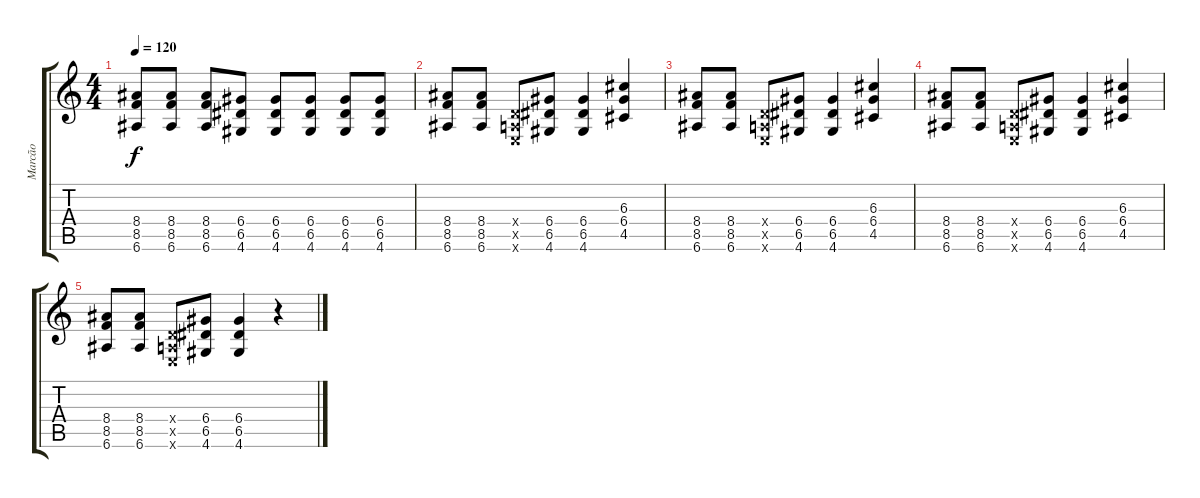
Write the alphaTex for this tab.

\track ("Marcão" "Marcão") {instrument overdrivenguitar}
\staff {score tabs}
\tuning (E4 B3 G3 D3 A2 E2) {hide}
\ts (4 4)
\tempo 120
\clef g2
\ks c
(8.4 8.5 6.6).8{dy f} (8.4 8.5 6.6).8 (8.4 8.5 6.6).8 (6.4 6.5 4.6).8 (6.4 6.5 4.6).8 (6.4 6.5 4.6).8 (6.4 6.5 4.6).8 (6.4 6.5 4.6).8 |
(8.4 8.5 6.6).8 (8.4 8.5 6.6).8 (0.4{x} 0.5{x} 0.6{x}).8 (6.4 6.5 4.6).8 (6.4 6.5 4.6).4 (6.3 6.4 4.5).4 |
(8.4 8.5 6.6).8 (8.4 8.5 6.6).8 (0.4{x} 0.5{x} 0.6{x}).8 (6.4 6.5 4.6).8 (6.4 6.5 4.6).4 (6.3 6.4 4.5).4 |
(8.4 8.5 6.6).8 (8.4 8.5 6.6).8 (0.4{x} 0.5{x} 0.6{x}).8 (6.4 6.5 4.6).8 (6.4 6.5 4.6).4 (6.3 6.4 4.5).4 |
(8.4 8.5 6.6).8 (8.4 8.5 6.6).8 (0.4{x} 0.5{x} 0.6{x}).8 (6.4 6.5 4.6).8 (6.4 6.5 4.6).4 r.4
